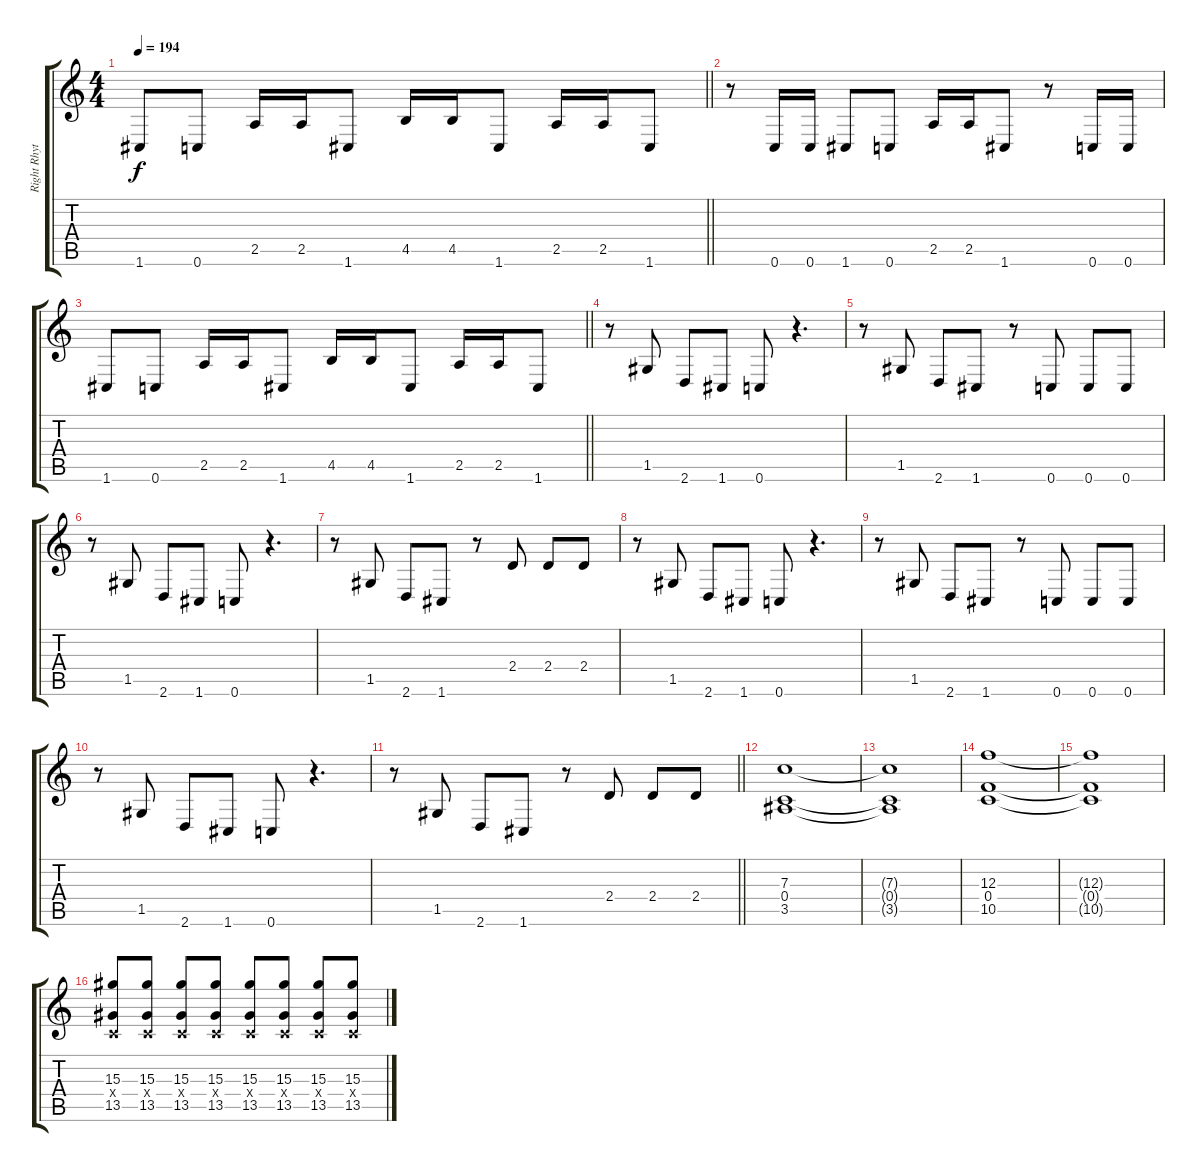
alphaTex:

\track ("Right Rhythm" "Right Rhyt") {instrument distortionguitar}
\staff {score tabs}
\tuning (D4 A3 F3 C3 G2 C2) {hide}
\ts (4 4)
\tempo 194
\clef g2
\barLineRight lightlight
\ks c
1.6.8{dy f} 0.6.8 2.5.16 2.5.16 1.6.8 4.5.16 4.5.16 1.6.8 2.5.16 2.5.16 1.6.8 |
r.8 0.6.16 0.6.16 1.6.8 0.6.8 2.5.16 2.5.16 1.6.8 r.8 0.6.16 0.6.16 |
\barLineRight lightlight
1.6.8 0.6.8 2.5.16 2.5.16 1.6.8 4.5.16 4.5.16 1.6.8 2.5.16 2.5.16 1.6.8 |
\section ("" "")
r.8 1.5.8 2.6.8 1.6.8 0.6.8 r.4{d} |
r.8 1.5.8 2.6.8 1.6.8 r.8 0.6.8 0.6.8 0.6.8 |
r.8 1.5.8 2.6.8 1.6.8 0.6.8 r.4{d} |
r.8 1.5.8 2.6.8 1.6.8 r.8 2.4.8 2.4.8 2.4.8 |
r.8 1.5.8 2.6.8 1.6.8 0.6.8 r.4{d} |
r.8 1.5.8 2.6.8 1.6.8 r.8 0.6.8 0.6.8 0.6.8 |
r.8 1.5.8 2.6.8 1.6.8 0.6.8 r.4{d} |
\barLineRight lightlight
r.8 1.5.8 2.6.8 1.6.8 r.8 2.4.8 2.4.8 2.4.8 |
\section ("" "")
(7.3 0.4 3.5).1 |
(7.3{t} 0.4{t} 3.5{t}).1 |
(12.3 0.4 10.5).1 |
(12.3{t} 0.4{t} 10.5{t}).1 |
(15.3 0.4{x} 13.5).8 (15.3 0.4{x} 13.5).8 (15.3 0.4{x} 13.5).8 (15.3 0.4{x} 13.5).8 (15.3 0.4{x} 13.5).8 (15.3 0.4{x} 13.5).8 (15.3 0.4{x} 13.5).8 (15.3 0.4{x} 13.5).8
